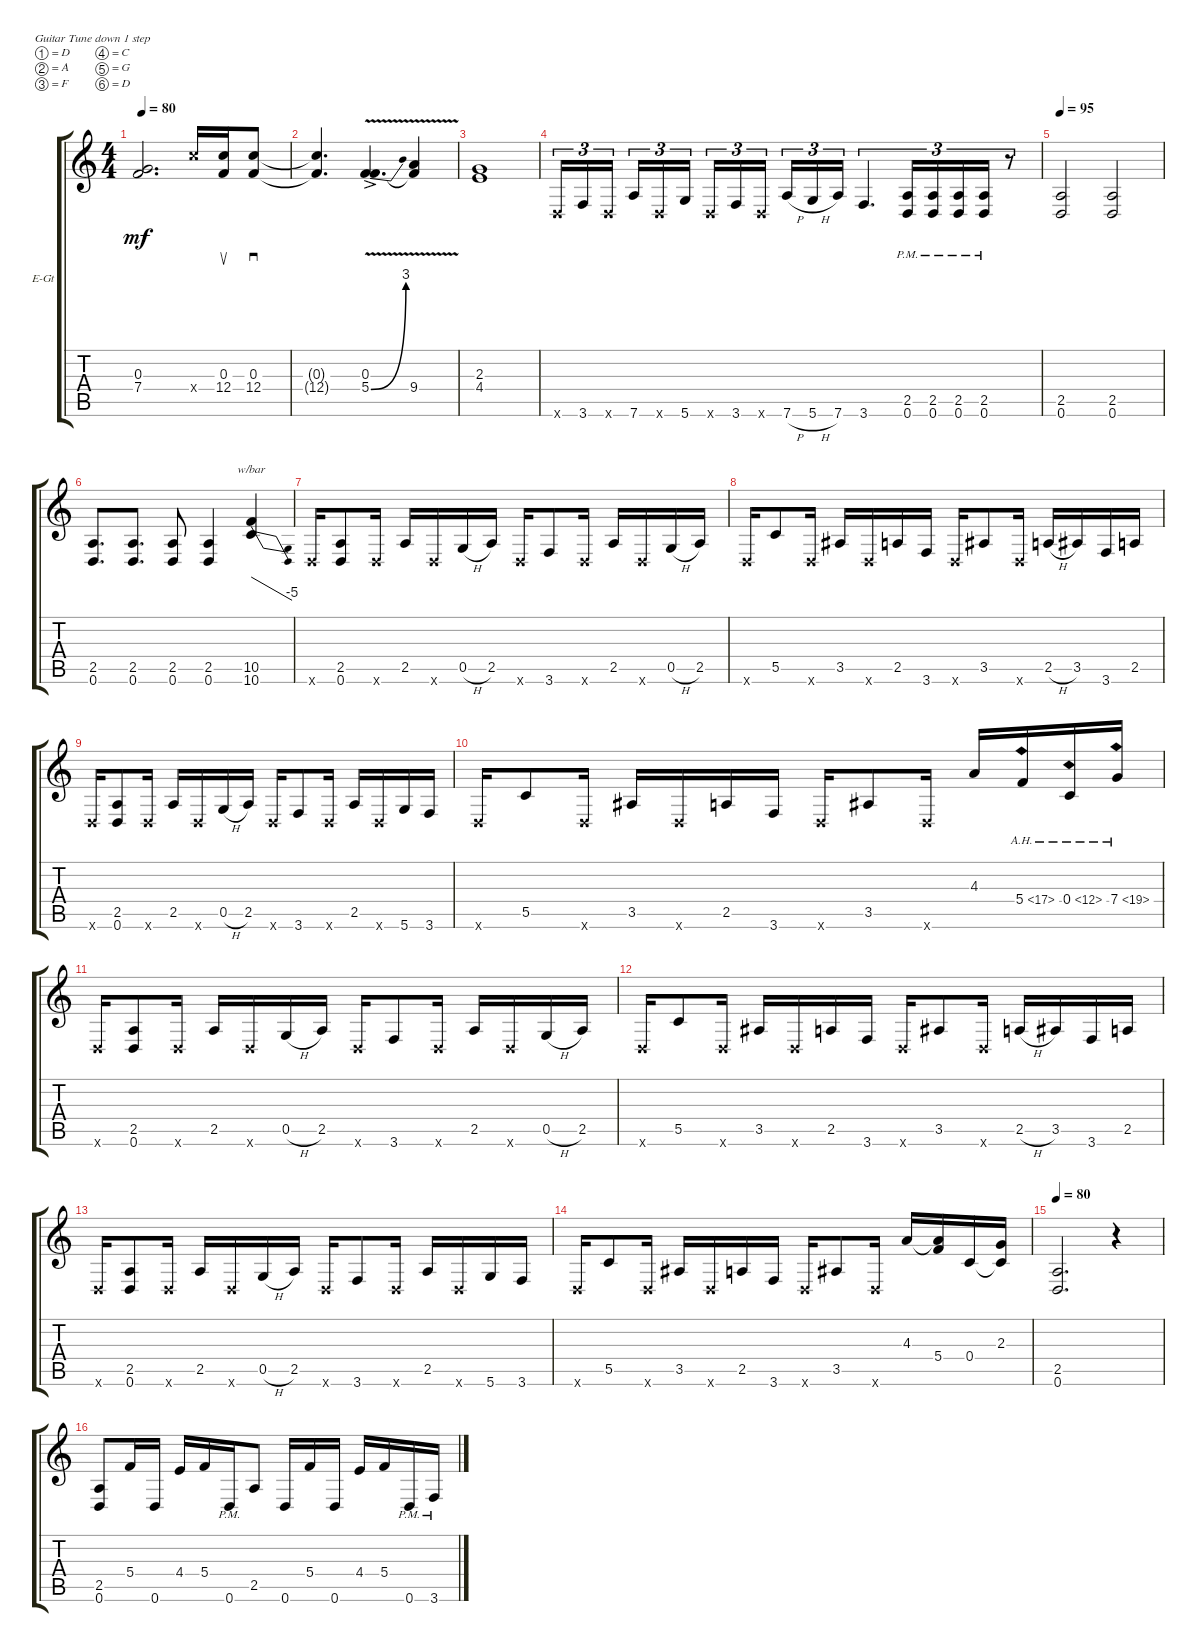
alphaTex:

\defaultSystemsLayout 4
\bracketExtendMode groupsimilarinstruments
\firstSystemTrackNameOrientation horizontal
\otherSystemsTrackNameOrientation horizontal
\track ("Electric Guitar" "E-Gt") {instrument distortionguitar}
\staff {score tabs}
\tuning (D4 A3 F3 C3 G2 D2)
\ts (4 4)
\tempo 80
\clef g2
\ks c
(0.3 7.4).2{d dy mf} 12.4{x}.16 (12.4 0.3).16{su} (0.3 12.4).8{sd} |
(12.4{t} 0.3{t}).4{d} (5.4{be (bend 48.6 0 60 12) v ac} 0.3).4{d} (9.4{v} 0.3{t}).4 |
(4.4 2.3).1 |
0.6{x}.16{tu (3 2)} 3.6.16{tu (3 2)} 0.6{x}.16{tu (3 2)} 7.6.16{tu (3 2)} 0.6{x}.16{tu (3 2)} 5.6.16{tu (3 2)} 0.6{x}.16{tu (3 2)} 3.6.16{tu (3 2)} 0.6{x}.16{tu (3 2)} 7.6{h}.16{tu (3 2)} 5.6{h}.16{tu (3 2)} 7.6.16{tu (3 2)} 3.6.4{d tu (3 2)} (0.6{pm} 2.5{pm}).16{tu (3 2)} (2.5{pm} 0.6{pm}).16{tu (3 2)} (0.6{pm} 2.5{pm}).16{tu (3 2)} (2.5{pm} 0.6{pm}).16{tu (3 2)} r.8{tu (3 2)} |
\tempo 95
(0.6 2.5).2 (2.5 0.6).2 |
(0.6 2.5).8{d} (2.5 0.6).8{d} (0.6 2.5).8 (2.5 0.6).4 (10.6 10.5).4{tbe (dive default 30 0 59.4 -20)} |
0.6{x}.16 (0.6 2.5).8 0.6{x}.16 2.5.16 0.6{x}.16 0.5{h}.16 2.5.16 0.6{x}.16 3.6.8 0.6{x}.16 2.5.16 0.6{x}.16 0.5{h}.16 2.5.16 |
0.6{x}.16 5.5.8 0.6{x}.16 3.5.16 0.6{x}.16 2.5.16 3.6.16 0.6{x}.16 3.5.8 0.6{x}.16 2.5{h}.16 3.5.16 3.6.16 2.5.16 |
0.6{x}.16 (0.6 2.5).8 0.6{x}.16 2.5.16 0.6{x}.16 0.5{h}.16 2.5.16 0.6{x}.16 3.6.8 0.6{x}.16 2.5.16 0.6{x}.16 5.6.16 3.6.16 |
0.6{x}.16 5.5.8 0.6{x}.16 3.5.16 0.6{x}.16 2.5.16 3.6.16 0.6{x}.16 3.5.8 0.6{x}.16 4.3.16 5.4{ah 12}.16 0.4{ah 12}.16 7.4{ah 12}.16 |
0.6{x}.16 (0.6 2.5).8 0.6{x}.16 2.5.16 0.6{x}.16 0.5{h}.16 2.5.16 0.6{x}.16 3.6.8 0.6{x}.16 2.5.16 0.6{x}.16 0.5{h}.16 2.5.16 |
0.6{x}.16 5.5.8 0.6{x}.16 3.5.16 0.6{x}.16 2.5.16 3.6.16 0.6{x}.16 3.5.8 0.6{x}.16 2.5{h}.16 3.5.16 3.6.16 2.5.16 |
0.6{x}.16 (0.6 2.5).8 0.6{x}.16 2.5.16 0.6{x}.16 0.5{h}.16 2.5.16 0.6{x}.16 3.6.8 0.6{x}.16 2.5.16 0.6{x}.16 5.6.16 3.6.16 |
0.6{x}.16 5.5.8 0.6{x}.16 3.5.16 0.6{x}.16 2.5.16 3.6.16 0.6{x}.16 3.5.8 0.6{x}.16 4.3.16 (5.4 4.3{t}).16 0.4.16 (2.3 0.4{t}).16 |
\tempo 80
(0.6 2.5).2{d} r.4 |
(0.6 2.5).8 5.4.16 0.6.16 4.4.16 5.4.16 0.6{pm}.16 2.5.8 0.6.16 5.4.16 0.6.16 4.4.16 5.4.16 0.6{pm}.16 3.6{pm}.16
